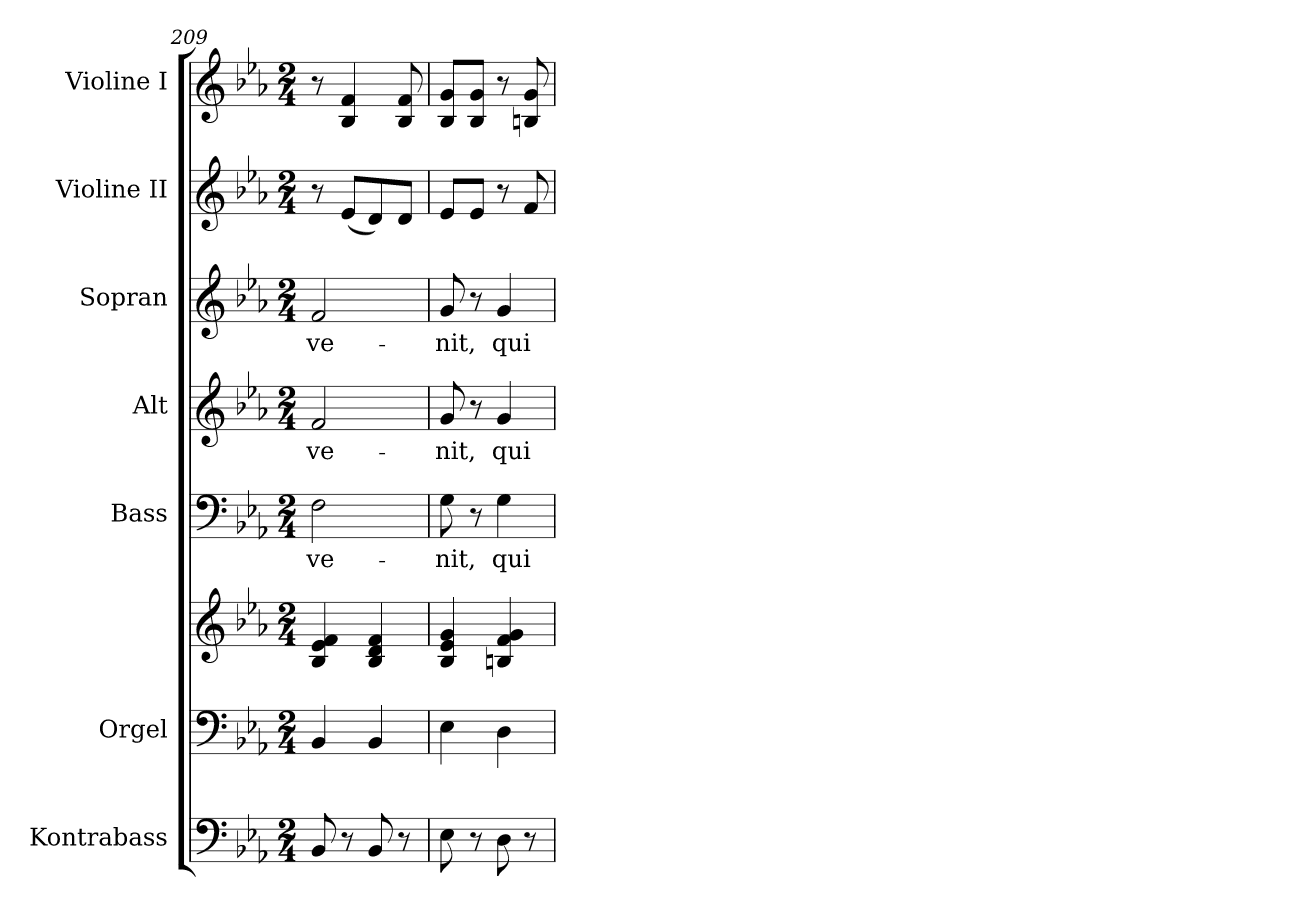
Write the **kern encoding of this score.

**kern	**kern	**kern	**kern	**text	**kern	**text	**kern	**text	**kern	**kern
*part7	*part6	*part6	*part5	*part5	*part4	*part4	*part3	*part3	*part2	*part1
*staff8	*staff7	*staff6	*staff5	*staff5	*staff4	*staff4	*staff3	*staff3	*staff2	*staff1
*I"Kontrabass	*I"Orgel	*	*I"Bass	*	*I"Alt	*	*I"Sopran	*	*I"Violine II	*I"Violine I
*I'Kb.	*I'Org.	*	*I'B	*	*I'A	*	*I'S	*	*I'Vl. II	*I'Vl. I
*clefF4	*clefF4	*clefG2	*clefF4	*	*clefG2	*	*clefG2	*	*clefG2	*clefG2
*ITrd7c12	*	*	*	*	*	*	*	*	*	*
*k[b-e-a-]	*k[b-e-a-]	*k[b-e-a-]	*k[b-e-a-]	*	*k[b-e-a-]	*	*k[b-e-a-]	*	*k[b-e-a-]	*k[b-e-a-]
*E-:	*E-:	*E-:	*E-:	*	*E-:	*	*E-:	*	*E-:	*E-:
*M2/4	*M2/4	*M2/4	*M2/4	*	*M2/4	*	*M2/4	*	*M2/4	*M2/4
=209	=209	=209	=209	=209	=209	=209	=209	=209	=209	=209
!	!	!	!	!LO:LY:b	!	!LO:LY:b	!	!LO:LY:b	!	!
8BBB-/	4BB-/	4B-/ 4e-/ 4f/	2F\	ve-	2f/	ve-	2f/	ve-	8r	8r
8r	.	.	.	.	.	.	.	.	(<8e-/L	4B-/ 4f/
8BBB-/	4BB-/	4B-/ 4d/ 4f/	.	.	.	.	.	.	8d/)	.
8r	.	.	.	.	.	.	.	.	8d/J	8B-/ 8f/
=210	=210	=210	=210	=210	=210	=210	=210	=210	=210	=210
!	!	!	!	!LO:LY:b	!	!LO:LY:b	!	!LO:LY:b	!	!
8EE-\	4E-\	4B-/ 4e-/ 4g/	8G\	-nit,	8g/	-nit,	8g/	-nit,	8e-/L	8B-/ 8g/L
8r	.	.	8r	.	8r	.	8r	.	8e-/J	8B-/ 8g/J
!	!	!	!	!LO:LY:b	!	!LO:LY:b	!	!LO:LY:b	!	!
8DD\	4D\	4Bn/ 4f/ 4g/	4G\	qui	4g/	qui	4g/	qui	8r	8r
8r	.	.	.	.	.	.	.	.	8f/	8Bn/ 8g/
=	=	=	=	=	=	=	=	=	=	=
*-	*-	*-	*-	*-	*-	*-	*-	*-	*-	*-
